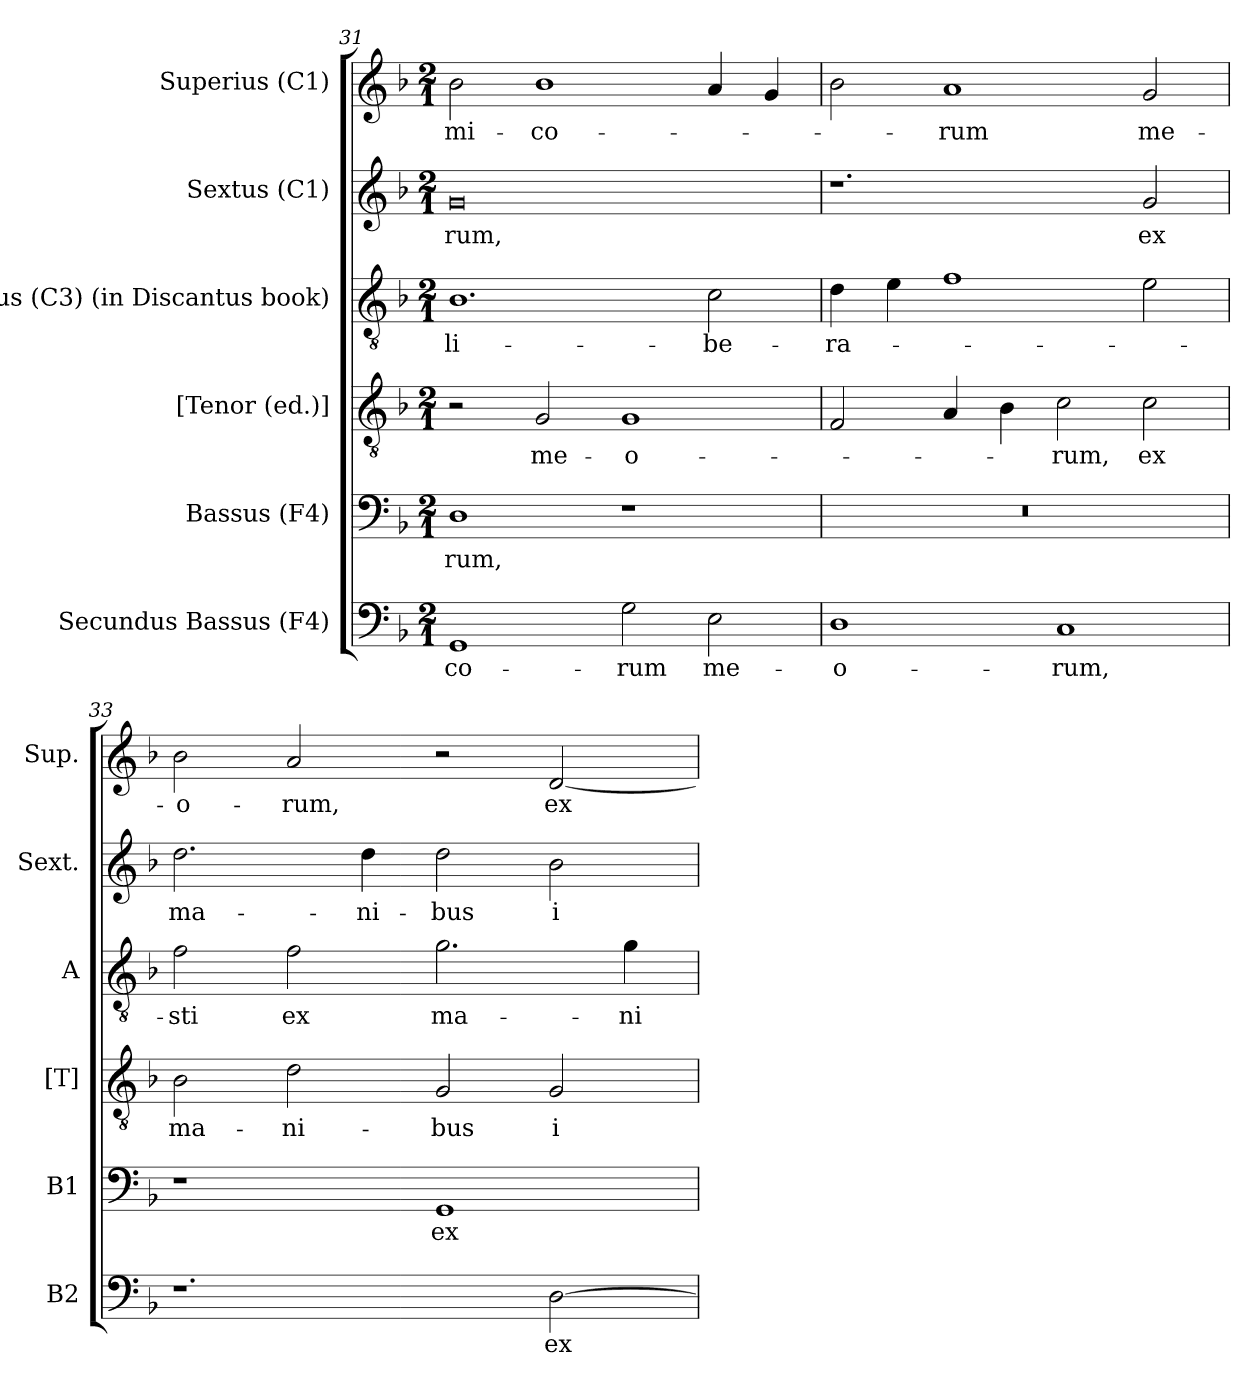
**kern	**text	**kern	**text	**kern	**text	**kern	**text	**kern	**text	**kern	**text
*part6	*part6	*part5	*part5	*part4	*part4	*part3	*part3	*part2	*part2	*part1	*part1
*staff6	*staff6	*staff5	*staff5	*staff4	*staff4	*staff3	*staff3	*staff2	*staff2	*staff1	*staff1
*I"Secundus Bassus (F4)	*	*I"Bassus (F4)	*	*I"[Tenor (ed.)]	*	*I"Altus (C3) (in Discantus book)	*	*I"Sextus (C1)	*	*I"Superius (C1)	*
*I'B2	*	*I'B1	*	*I'[T]	*	*I'A	*	*I'Sext.	*	*I'Sup.	*
!!LO:LB:g=z
*clefF4	*	*clefF4	*	*clefGv2	*	*clefGv2	*	*clefG2	*	*clefG2	*
*	*	*	*	*ITrd7c12	*	*	*	*	*	*	*
*k[b-]	*	*k[b-]	*	*k[b-]	*	*k[b-]	*	*k[b-]	*	*k[b-]	*
*F:	*	*F:	*	*F:	*	*F:	*	*F:	*	*F:	*
*M2/1	*	*M2/1	*	*M2/1	*	*M2/1	*	*M2/1	*	*M2/1	*
=31	=31	=31	=31	=31	=31	=31	=31	=31	=31	=31	=31
!	!LO:LY:b:color=#000000	!	!	!	!	!	!	!	!	!	!
!	!	!	!LO:LY:b:color=#000000	!	!	!	!	!	!	!	!
!	!	!	!	!	!	!	!LO:LY:b:color=#000000	!	!	!	!
!	!	!	!	!	!	!	!	!	!LO:LY:b:color=#000000	!	!
!	!	!	!	!	!	!	!	!	!	!	!LO:LY:b:color=#000000
1GGi	-co-	1Di	-rum,	2r	.	1.B-i	li-	0gi	-rum,	2b-i\	-mi-
!	!	!	!	!	!LO:LY:b:color=#000000	!	!	!	!	!	!
!	!	!	!	!	!	!	!	!	!	!	!LO:LY:b:color=#000000
.	.	.	.	2GGi/	me-	.	.	.	.	1b-i	-co-
!	!LO:LY:b:color=#000000	!	!	!	!	!	!	!	!	!	!
!	!	!	!	!	!LO:LY:b:color=#000000	!	!	!	!	!	!
2Gi\	-rum	1r	.	1GGi	-o-	.	.	.	.	.	.
!	!LO:LY:b:color=#000000	!	!	!	!	!	!	!	!	!	!
!	!	!	!	!	!	!	!LO:LY:b:color=#000000	!	!	!	!
2Ei\	me-	.	.	.	.	2ci\	-be-	.	.	4ai/	.
.	.	.	.	.	.	.	.	.	.	4gi/	.
=32	=32	=32	=32	=32	=32	=32	=32	=32	=32	=32	=32
!	!LO:LY:b:color=#000000	!LO:N:vis=1	!	!	!	!	!	!	!	!	!
!	!	!	!	!	!	!	!LO:LY:b:color=#000000	!	!	!	!
1Di	-o-	0r	.	2FFi/	.	4di\	-ra-	1.r	.	2b-i\	.
.	.	.	.	.	.	4ei\	.	.	.	.	.
!	!	!	!	!	!	!	!	!	!	!	!LO:LY:b:color=#000000
.	.	.	.	4AAi/	.	1fi	.	.	.	1ai	-rum
.	.	.	.	4BB-i\	.	.	.	.	.	.	.
!	!LO:LY:b:color=#000000	!	!	!	!	!	!	!	!	!	!
!	!	!	!	!	!LO:LY:b:color=#000000	!	!	!	!	!	!
1Ci	-rum,	.	.	2Ci\	-rum,	.	.	.	.	.	.
!	!	!	!	!	!LO:LY:b:color=#000000	!	!	!	!	!	!
!	!	!	!	!	!	!	!	!	!LO:LY:b:color=#000000	!	!
!	!	!	!	!	!	!	!	!	!	!	!LO:LY:b:color=#000000
.	.	.	.	2Ci\	ex	2ei\	.	2gi/	ex	2gi/	me-
=33	=33	=33	=33	=33	=33	=33	=33	=33	=33	=33	=33
!	!	!	!	!	!LO:LY:b:color=#000000	!	!	!	!	!	!
!	!	!	!	!	!	!	!LO:LY:b:color=#000000	!	!	!	!
!	!	!	!	!	!	!	!	!	!LO:LY:b:color=#000000	!	!
!	!	!	!	!	!	!	!	!	!	!	!LO:LY:b:color=#000000
1.r	.	1r	.	2BB-i\	ma-	2fi\	-sti	2.ddi\	ma-	2b-i\	-o-
!	!	!	!	!	!LO:LY:b:color=#000000	!	!	!	!	!	!
!	!	!	!	!	!	!	!LO:LY:b:color=#000000	!	!	!	!
!	!	!	!	!	!	!	!	!	!	!	!LO:LY:b:color=#000000
.	.	.	.	2Di\	-ni-	2fi\	ex	.	.	2ai/	-rum,
!	!	!	!	!	!	!	!	!	!LO:LY:b:color=#000000	!	!
.	.	.	.	.	.	.	.	4ddi\	-ni-	.	.
!	!	!	!LO:LY:b:color=#000000	!	!	!	!	!	!	!	!
!	!	!	!	!	!LO:LY:b:color=#000000	!	!	!	!	!	!
!	!	!	!	!	!	!	!LO:LY:b:color=#000000	!	!	!	!
!	!	!	!	!	!	!	!	!	!LO:LY:b:color=#000000	!	!
.	.	1GGi	ex	2GGi/	-bus	2.gi\	ma-	2ddi\	-bus	2r	.
!	!LO:LY:b:color=#000000	!	!	!	!	!	!	!	!	!	!
!	!	!	!	!	!LO:LY:b:color=#000000	!	!	!	!	!	!
!	!	!	!	!	!	!	!	!	!LO:LY:b:color=#000000	!	!
!	!	!	!	!	!	!	!	!	!	!	!LO:LY:b:color=#000000
[2Di\	ex	.	.	2GGi/	i-	.	.	2b-i\	i-	[2di/	ex
!	!	!	!	!	!	!	!LO:LY:b:color=#000000	!	!	!	!
.	.	.	.	.	.	4gi\	-ni-	.	.	.	.
=	=	=	=	=	=	=	=	=	=	=	=
*-	*-	*-	*-	*-	*-	*-	*-	*-	*-	*-	*-
